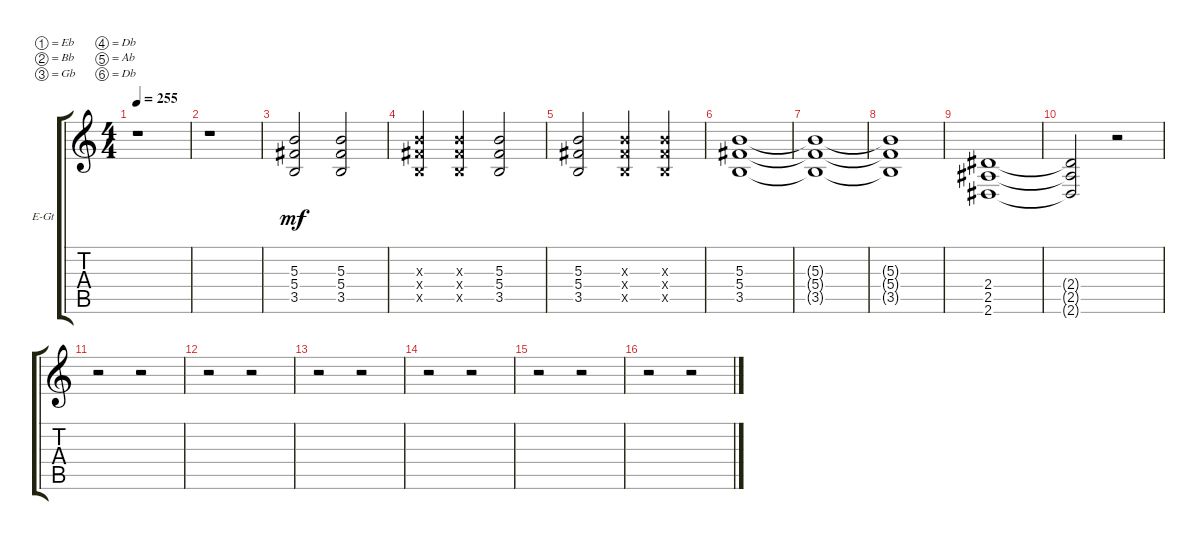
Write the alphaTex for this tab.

\bracketExtendMode groupsimilarinstruments
\firstSystemTrackNameOrientation horizontal
\otherSystemsTrackNameOrientation horizontal
\track ("Electric Guitar" "E-Gt") {instrument distortionguitar}
\staff {score tabs}
\tuning (Eb4 Bb3 Gb3 Db3 Ab2 Db2)
\ts (4 4)
\tempo 255
\clef g2
\scale
0.333333
\ks c
r.1{dy mf} |
\scale
0.333333 r.1 |
\scale
0.333333 (3.5 5.3 5.4).2 (3.5 5.3 5.4).2 |
\scale
0.333333 (3.5{x} 5.3{x} 5.4{x}).4 (3.5{x} 5.3{x} 5.4{x}).4 (3.5 5.3 5.4).2 |
\scale
0.333333 (3.5 5.3 5.4).2 (3.5{x} 5.3{x} 5.4{x}).4 (3.5{x} 5.3{x} 5.4{x}).4 |
\scale
0.333333 (3.5 5.3 5.4).1 |
\scale
0.333333 (3.5{t} 5.3{t} 5.4{t}).1 |
\scale
0.333333 (3.5{t} 5.3{t} 5.4{t}).1 |
\scale
0.333333 (2.6 2.5 2.4).1 |
\scale
0.333333 (2.6{t} 2.5{t} 2.4{t}).2 r.2 |
\scale
0.333333 r.2 r.2 |
\scale
0.333333 r.2 r.2 |
\scale
0.333333 r.2 r.2 |
\scale
0.333333 r.2 r.2 |
\scale
0.333333 r.2 r.2 |
\scale
0.333333 r.2 r.2
